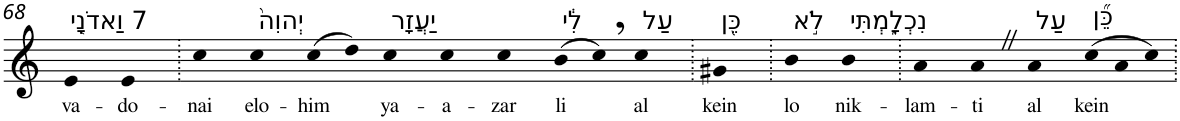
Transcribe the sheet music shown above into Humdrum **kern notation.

**kern	**text
*part1	*part1
*staff1	*staff1
*I"Piano	*
*I'Pno	*
!!LO:PB:g=z
*clefG2	*
*k[]	*
=68	=68
!LO:TX:a:t=7 וַאדֹנָ֤י	!
!	!LO:LY:b
4e	va-
!	!LO:LY:b
4e	-do-
=69.	=69.
!	!LO:LY:b
4cc	-nai
!LO:TX:a:t=יְהוִה֙	!
!	!LO:LY:b
4cc	elo-
!	!LO:LY:b
(8cc	-him
8dd)	.
!LO:TX:a:t=יַעֲזָר	!
!	!LO:LY:b
4cc	ya-
!	!LO:LY:b
4cc	-a-
!	!LO:LY:b
4cc	-zar
!LO:TX:a:t=לִ֔י	!
!	!LO:LY:b
(8b	li
8cc,)	.
!LO:TX:a:t=עַל	!
!	!LO:LY:b
4cc	al
=70.	=70.
!LO:TX:a:t=כֵּ֖ן	!
!	!LO:LY:b
4g#X	kein
=71.	=71.
!LO:TX:a:t=לֹ֣א	!
!	!LO:LY:b
4b	lo
!LO:TX:a:t=נִכְלָ֑מְתִּי	!
!	!LO:LY:b
4b	nik-
=72.	=72.
!	!LO:LY:b
4a	-lam-
!	!LO:LY:b
4aZ	-ti
!LO:TX:a:t=עַל	!
!	!LO:LY:b
4a	al
!LO:TX:a:t=כֵּ֞ן	!
!	!LO:LY:b
(12cc	kein
12a	.
12cc)	.
=.	=.
*-	*-
